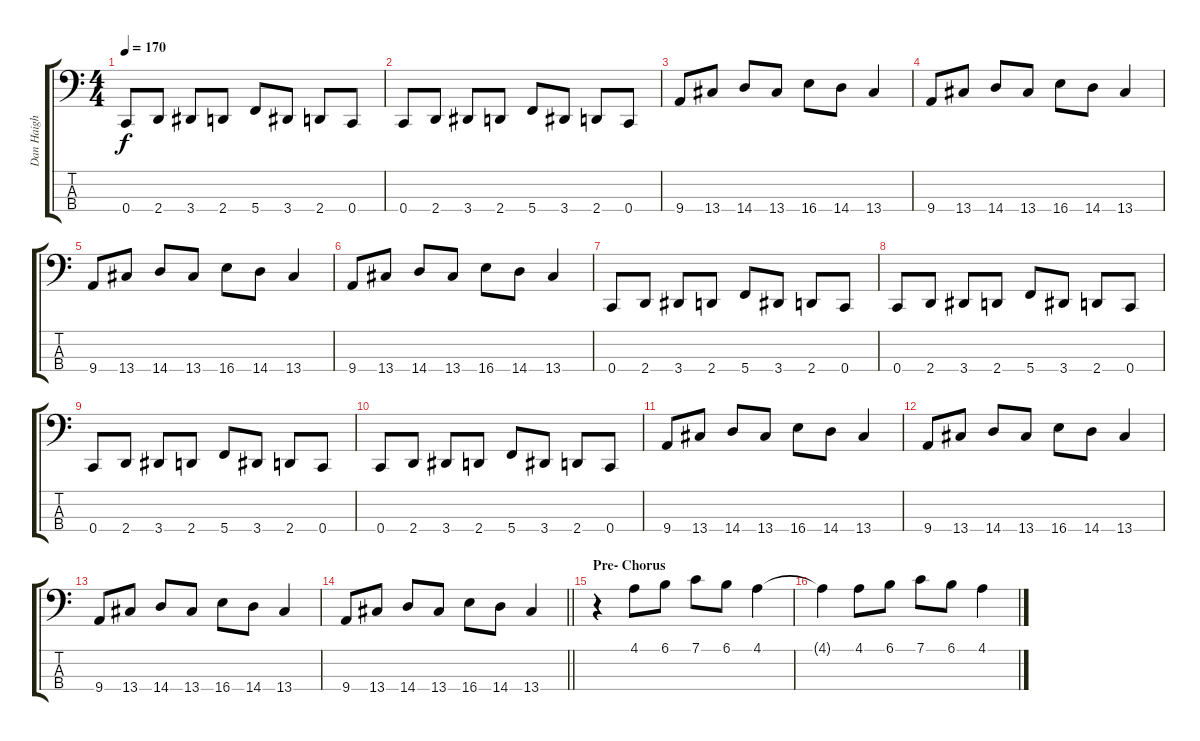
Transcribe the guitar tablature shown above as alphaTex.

\track ("Dan Haigh" "Dan Haigh") {instrument electricbasspick}
\staff {score tabs}
\tuning (F2 C2 G1 C1) {hide}
\ts (4 4)
\tempo 170
\clef f4
\ks c
0.4.8{dy f} 2.4.8 3.4.8 2.4.8 5.4.8 3.4.8 2.4.8 0.4.8 |
0.4.8 2.4.8 3.4.8 2.4.8 5.4.8 3.4.8 2.4.8 0.4.8 |
9.4.8 13.4.8 14.4.8 13.4.8 16.4.8 14.4.8 13.4.4 |
9.4.8 13.4.8 14.4.8 13.4.8 16.4.8 14.4.8 13.4.4 |
9.4.8 13.4.8 14.4.8 13.4.8 16.4.8 14.4.8 13.4.4 |
9.4.8 13.4.8 14.4.8 13.4.8 16.4.8 14.4.8 13.4.4 |
0.4.8 2.4.8 3.4.8 2.4.8 5.4.8 3.4.8 2.4.8 0.4.8 |
0.4.8 2.4.8 3.4.8 2.4.8 5.4.8 3.4.8 2.4.8 0.4.8 |
0.4.8 2.4.8 3.4.8 2.4.8 5.4.8 3.4.8 2.4.8 0.4.8 |
0.4.8 2.4.8 3.4.8 2.4.8 5.4.8 3.4.8 2.4.8 0.4.8 |
9.4.8 13.4.8 14.4.8 13.4.8 16.4.8 14.4.8 13.4.4 |
9.4.8 13.4.8 14.4.8 13.4.8 16.4.8 14.4.8 13.4.4 |
9.4.8 13.4.8 14.4.8 13.4.8 16.4.8 14.4.8 13.4.4 |
\barLineRight lightlight
9.4.8 13.4.8 14.4.8 13.4.8 16.4.8 14.4.8 13.4.4 |
\section ("" "Pre- Chorus")
r.4 4.1.8 6.1.8 7.1.8 6.1.8 4.1.4 |
4.1{t}.4 4.1.8 6.1.8 7.1.8 6.1.8 4.1.4
